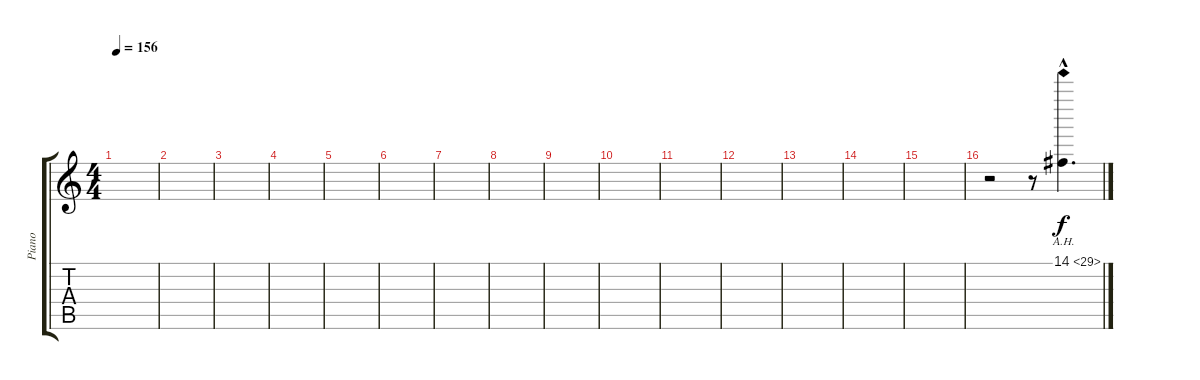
\track ("Piano" "Piano") {instrument acousticgrandpiano}
\staff {score tabs}
\tuning (E4 B3 G3 D3 A2 E2) {hide}
\ts (4 4)
\tempo 156
\clef g2
\ks c
|
|
|
|
|
|
|
|
|
|
|
|
|
|
|
r.2{volume 0 instrument overdrivenguitar} r.8 14.1{ah 15 hac}.4{d volume 14}
